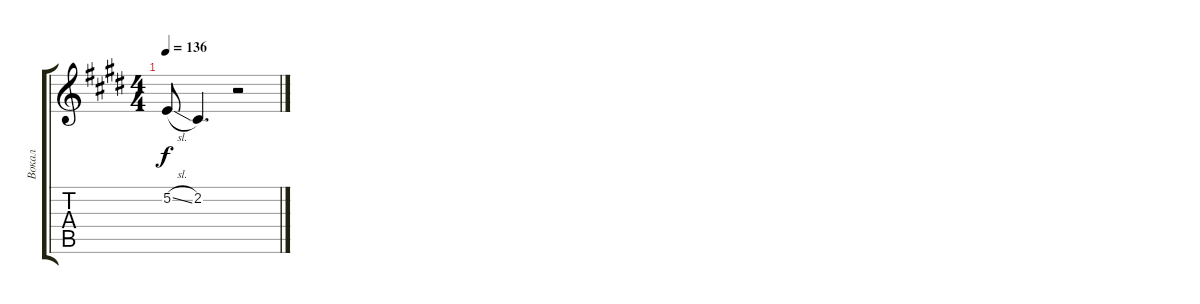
\track ("Вокал" "Вокал") {instrument trumpet}
\staff {score tabs}
\tuning (E4 B3 G3 D3 A2 E2) {hide}
\ts (4 4)
\tempo 136
\clef g2
\ks c#minor
5.2{sl t}.8{dy f} 2.2.4{d} r.2
